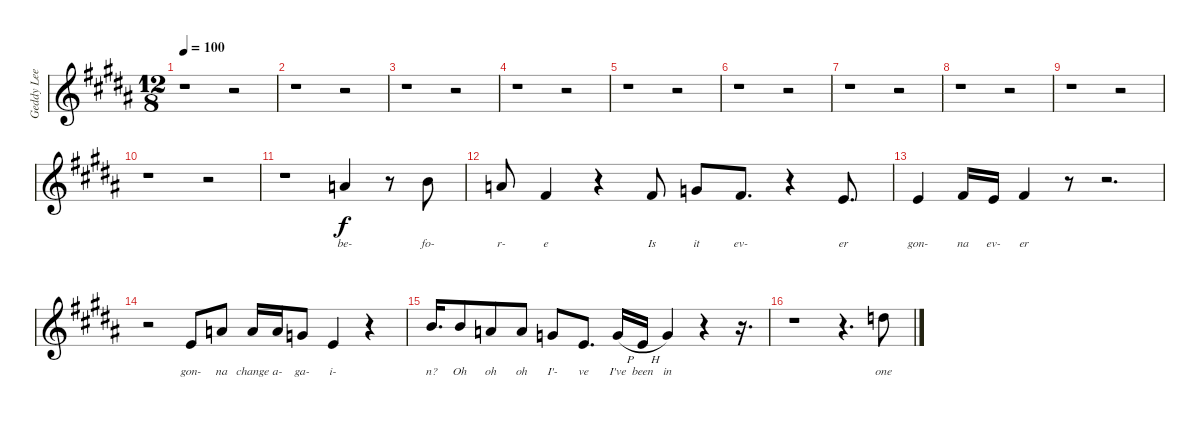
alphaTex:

\track ("Geddy Lee Vocals" "Geddy Lee ") {instrument reedorgan}
\staff {score}
\tuning (E4 B3 G3 D3 A2 E2) {hide}
\ts (12 8)
\tempo 100
\clef g2
\ks b
r.1{dy f} r.2 |
r.1 r.2 |
r.1 r.2 |
r.1 r.2 |
r.1 r.2 |
r.1 r.2 |
r.1 r.2 |
r.1 r.2 |
r.1 r.2 |
r.1 r.2 |
r.1 10.2.4{lyrics (0 "be-") lyrics (1 "") lyrics (2 "") lyrics (3 "") lyrics (4 "")} r.8 12.2.8{lyrics (0 "fo-") lyrics (1 "") lyrics (2 "") lyrics (3 "") lyrics (4 "")} |
10.2.8{lyrics (0 "r-") lyrics (1 "") lyrics (2 "") lyrics (3 "") lyrics (4 "")} 11.3.4{lyrics (0 "e") lyrics (1 "") lyrics (2 "") lyrics (3 "") lyrics (4 "")} r.4 11.3.8{lyrics (0 "Is") lyrics (1 "") lyrics (2 "") lyrics (3 "") lyrics (4 "")} 12.3.8{lyrics (0 "it") lyrics (1 "") lyrics (2 "") lyrics (3 "") lyrics (4 "")} 11.3.8{d lyrics (0 "ev-") lyrics (1 "") lyrics (2 "") lyrics (3 "") lyrics (4 "")} r.4 9.3.8{d lyrics (0 "er") lyrics (1 "") lyrics (2 "") lyrics (3 "") lyrics (4 "")} |
9.3.4{lyrics (0 "gon-") lyrics (1 "") lyrics (2 "") lyrics (3 "") lyrics (4 "")} 11.3.16{lyrics (0 "na") lyrics (1 "") lyrics (2 "") lyrics (3 "") lyrics (4 "")} 9.3.16{lyrics (0 "ev-") lyrics (1 "") lyrics (2 "") lyrics (3 "") lyrics (4 "")} 11.3.4{lyrics (0 "er") lyrics (1 "") lyrics (2 "") lyrics (3 "") lyrics (4 "")} r.8 r.2{d} |
r.2 9.3.8{lyrics (0 "gon-") lyrics (1 "") lyrics (2 "") lyrics (3 "") lyrics (4 "")} 10.2.8{lyrics (0 "na") lyrics (1 "") lyrics (2 "") lyrics (3 "") lyrics (4 "")} 10.2.16{lyrics (0 "change") lyrics (1 "") lyrics (2 "") lyrics (3 "") lyrics (4 "")} 10.2.16{lyrics (0 "a-") lyrics (1 "") lyrics (2 "") lyrics (3 "") lyrics (4 "")} 12.3.8{lyrics (0 "ga-") lyrics (1 "") lyrics (2 "") lyrics (3 "") lyrics (4 "")} 9.3.4{lyrics (0 "i-") lyrics (1 "") lyrics (2 "") lyrics (3 "") lyrics (4 "")} r.4 |
12.2.16{d lyrics (0 "n?") lyrics (1 "") lyrics (2 "") lyrics (3 "") lyrics (4 "")} 12.2.8{lyrics (0 "Oh") lyrics (1 "") lyrics (2 "") lyrics (3 "") lyrics (4 "")} 10.2.8{lyrics (0 "oh") lyrics (1 "") lyrics (2 "") lyrics (3 "") lyrics (4 "")} 10.2.8{lyrics (0 "oh") lyrics (1 "") lyrics (2 "") lyrics (3 "") lyrics (4 "")} 12.3.8{lyrics (0 "I'-") lyrics (1 "") lyrics (2 "") lyrics (3 "") lyrics (4 "")} 9.3.8{d lyrics (0 "ve") lyrics (1 "") lyrics (2 "") lyrics (3 "") lyrics (4 "")} 12.3{h}.16{lyrics (0 "I've") lyrics (1 "") lyrics (2 "") lyrics (3 "") lyrics (4 "")} 9.3{h}.16{lyrics (0 "been") lyrics (1 "") lyrics (2 "") lyrics (3 "") lyrics (4 "")} 12.3.4{lyrics (0 "in") lyrics (1 "") lyrics (2 "") lyrics (3 "") lyrics (4 "")} r.4 r.16{d} |
r.1 r.4{d} 10.1.8{lyrics (0 "one") lyrics (1 "") lyrics (2 "") lyrics (3 "") lyrics (4 "")}
